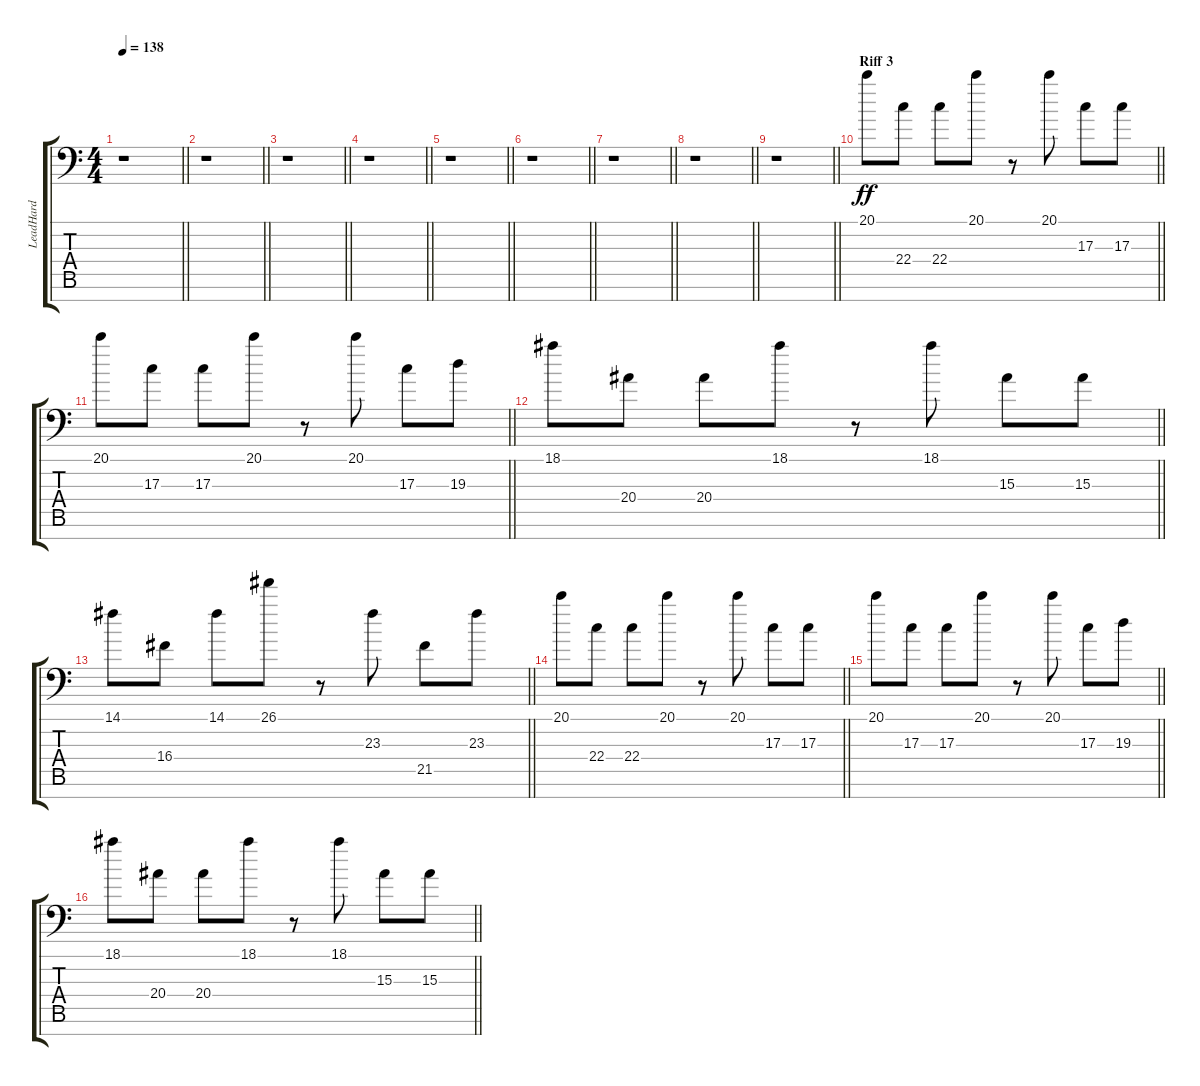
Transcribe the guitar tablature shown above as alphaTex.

\track ("LeadHard" "LeadHard") {instrument lead5charang}
\staff {score tabs}
\tuning (E4 B3 G3 D3 A2 E2 C-1) {hide}
\ts (4 4)
\tempo 138
\clef f4
\barLineRight lightlight
\ks c
r.1{dy ff} |
\barLineRight lightlight
r.1 |
\barLineRight lightlight
r.1 |
\barLineRight lightlight
r.1 |
\barLineRight lightlight
r.1 |
\barLineRight lightlight
r.1 |
\barLineRight lightlight
r.1 |
\barLineRight lightlight
r.1 |
\barLineRight lightlight
r.1 |
\section ("" "Riff 3")
\barLineRight lightlight
20.1.8 22.4.8 22.4.8 20.1.8 r.8 20.1.8 17.3.8 17.3.8 |
\barLineRight lightlight
20.1.8 17.3.8 17.3.8 20.1.8 r.8 20.1.8 17.3.8 19.3.8 |
\barLineRight lightlight
18.1.8 20.4.8 20.4.8 18.1.8 r.8 18.1.8 15.3.8 15.3.8 |
\barLineRight lightlight
14.1.8 16.4.8 14.1.8 26.1.8 r.8 23.3.8 21.5.8 23.3.8 |
\barLineRight lightlight
20.1.8 22.4.8 22.4.8 20.1.8 r.8 20.1.8 17.3.8 17.3.8 |
\barLineRight lightlight
20.1.8 17.3.8 17.3.8 20.1.8 r.8 20.1.8 17.3.8 19.3.8 |
\barLineRight lightlight
18.1.8 20.4.8 20.4.8 18.1.8 r.8 18.1.8 15.3.8 15.3.8
